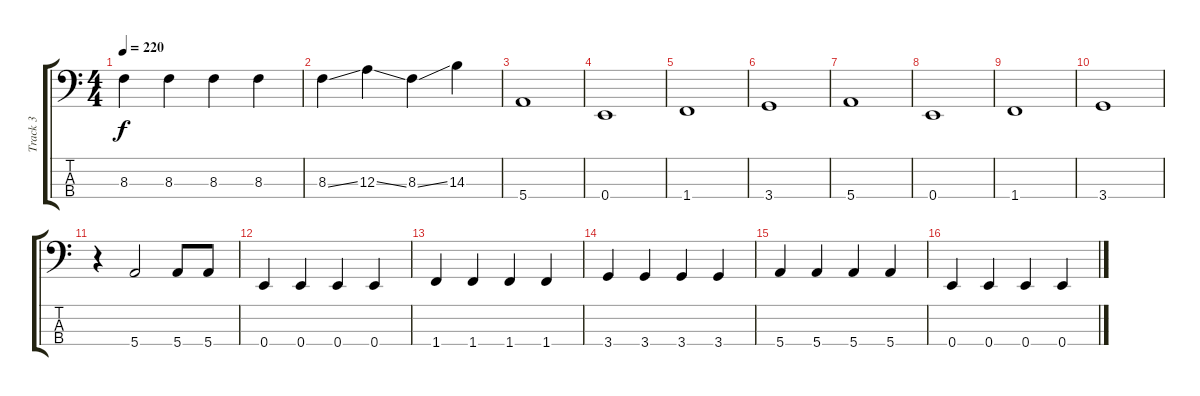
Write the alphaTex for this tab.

\track ("Track 3" "Track 3") {instrument electricbasspick}
\staff {score tabs}
\tuning (G2 D2 A1 E1) {hide}
\ts (4 4)
\tempo 220
\clef f4
\ks c
8.3.4{dy f} 8.3.4 8.3.4 8.3.4 |
8.3{ss}.4 12.3{ss}.4 8.3{ss}.4 14.3.4 |
5.4.1 |
0.4.1 |
1.4.1 |
3.4.1 |
5.4.1 |
0.4.1 |
1.4.1 |
3.4.1 |
r.4 5.4.2 5.4.8 5.4.8 |
0.4.4 0.4.4 0.4.4 0.4.4 |
1.4.4 1.4.4 1.4.4 1.4.4 |
3.4.4 3.4.4 3.4.4 3.4.4 |
5.4.4 5.4.4 5.4.4 5.4.4 |
0.4.4 0.4.4 0.4.4 0.4.4
